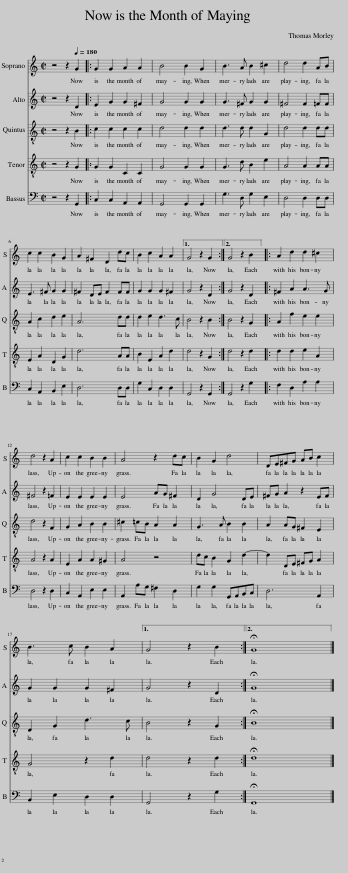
X:1
%%score 1 2 3 4 5
L:1/8
M:2/2
I:linebreak $
K:C
V:1 treble
V:2 treble
V:3 treble-8
V:4 treble-8
V:5 bass
V:1
 z4 z2[Q:1/4=180] G2 |: G2 G2 A2 A2 | B4 B2 G2 | B3 A B2 ^c2 | d4 d2 AB |$ %5
[K:C] c2 c2 B2 G2 | A2 ^F2 D2 dc | B2 c2 A2 A2 |1 G4 z2 G2 :|2 G4 z2 B2 |: %10
[K:C] A2 d2 d2 ^c2 |$ d4 z2 A2 | c2 c2 B2 B2 | A4 z2 dc | B2 G2 d4 | %15
[K:C] DE^FG AB c2 |$ B3 c B2 A2 |1 G4 z2 B2 :|2 !fermata!G8 |] %19
V:2
 z4 z2 D2 |: E2 G2 G2 ^F2 | G4 G2 G2 | G3 ^F G2 G2 | ^F4 F2 =FF |$ %5
[K:C] E3 ^F G2 G2 | ^F2 DE F2 FF | G2 G2 G2 ^F2 |1 G4 z2 D2 :|2 G4 z2 D2 |: %10
[K:C] ^F2 A2 A3 G |$ ^F4 z2 =F2 | E2 E2 E2 E2 | E4 AG ^F2 | D2 G4 DE | %15
[K:C] ^FG A2 z2 EF |$ G2 G2 G2 ^F2 |1 G4 z2 D2 :|2 !fermata!G8 |] %19
V:3
 z4 z2 B2 |: c2 c2 c2 c2 | d4 d2 d2 | d3 d d2 G2 | d4 d2 dd |$ %5
[K:C] A2 c2 d2 e2 | A6 dd | d2 e2 d3 c |1 B4 z2 B2 :|2 B4 z2 G2 |: %10
[K:C] A2 f2 e2 e2 |$ d4 z2 F2 | G2 A2 B2 B2 | ^c2 =cB A2 A2 | G3 A B2 B2 | %15
[K:C] A2 AG ^F2 E2 |$ D2 G2 d3 c |1 B4 z2 G2 :|2 !fermata!B8 |] %19
V:4
 z4 z2 G2 |: G2 G2 C2 C2 | G4 G2 G2 | G3 d B2 e2 | A4 A2 AA |$ %5
[K:C] E2 A2 D2 G2 | d6 AA | B2 E2 A2 d2 |1 d4 z2 G2 :|2 d4 z2 d2 |: %10
[K:C] d2 d2 e2 A2 |$ A4 z2 A2 | E2 A2 A2 ^G2 | A4 z4 | dc B2 G2 d2- | %15
[K:C] d2 DE ^FG A2 |$ G4 z2 d2 |1 d4 z2 d2 :|2 !fermata!d8 |] %19
V:5
 z4 z2 G,,2 |: C,2 C,2 A,,2 A,,2 | G,,4 G,,2 G,,2 | G,3 D, G,2 E,2 | D,4 D,2 D,D, |$ %5
[K:C] C,2 A,,2 B,,2 E,2 | D,6 D,D, | G,2 C,2 D,2 D,2 |1 G,,4 z2 G,,2 :|2 G,,4 z2 G,2 |: %10
[K:C] F,2 D,2 A,2 A,2 |$ D,4 z2 D,2 | C,2 A,,2 E,2 E,2 | A,,2 A,G, ^F,2 D,2 | G,2 G,2 G,,A,,B,,C, | %15
[K:C] D,6 A,,2 |$ B,,2 E,2 D,2 D,2 |1 G,,4 z2 G,2 :|2 !fermata!G,,8 |] %19
